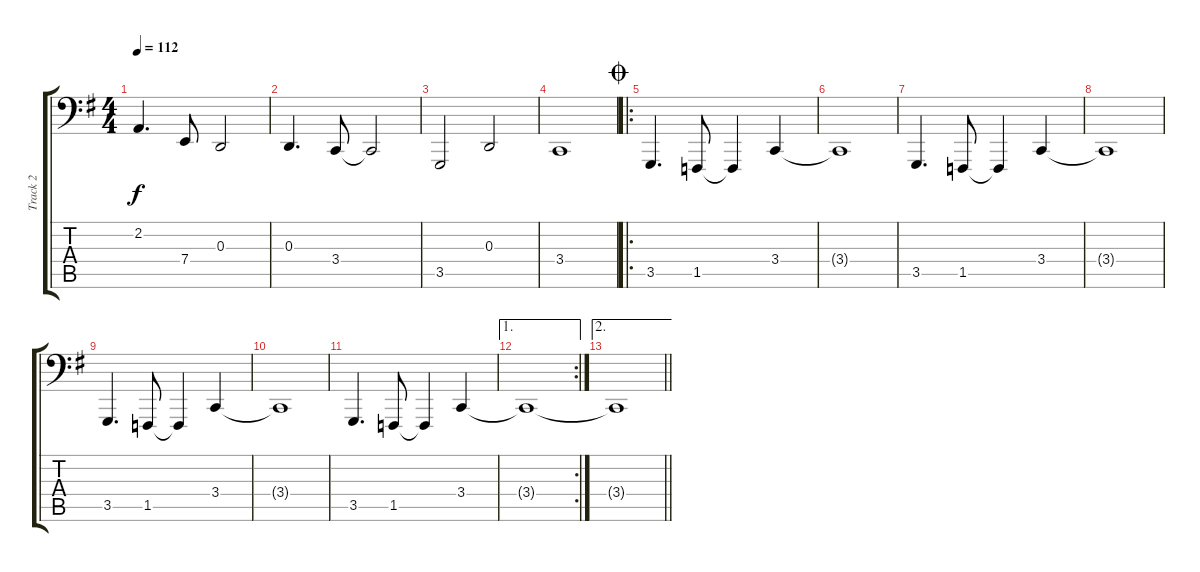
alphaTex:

\track ("Track 2" "Track 2") {instrument brightacousticpiano}
\staff {score tabs}
\tuning (C3 G2 D2 A1 E1 B0) {hide}
\ts (4 4)
\tempo 112
\clef f4
\ks g
2.2.4{d dy f} 7.4.8 0.3{t}.2 |
0.3.4{d} 3.4.8 3.4{t}.2 |
3.5.2 0.3.2 |
3.4.1 |
\ro
\jump coda
3.5.4{d} 1.5.8 1.5{t}.4 3.4.4 |
3.4{t}.1 |
3.5.4{d} 1.5.8 1.5{t}.4 3.4.4 |
3.4{t}.1 |
3.5.4{d} 1.5.8 1.5{t}.4 3.4.4 |
3.4{t}.1 |
3.5.4{d} 1.5.8 1.5{t}.4 3.4.4 |
\ae 1
\rc 2
3.4{t}.1 |
\ae 2
\barLineRight lightlight
3.4{t}.1
